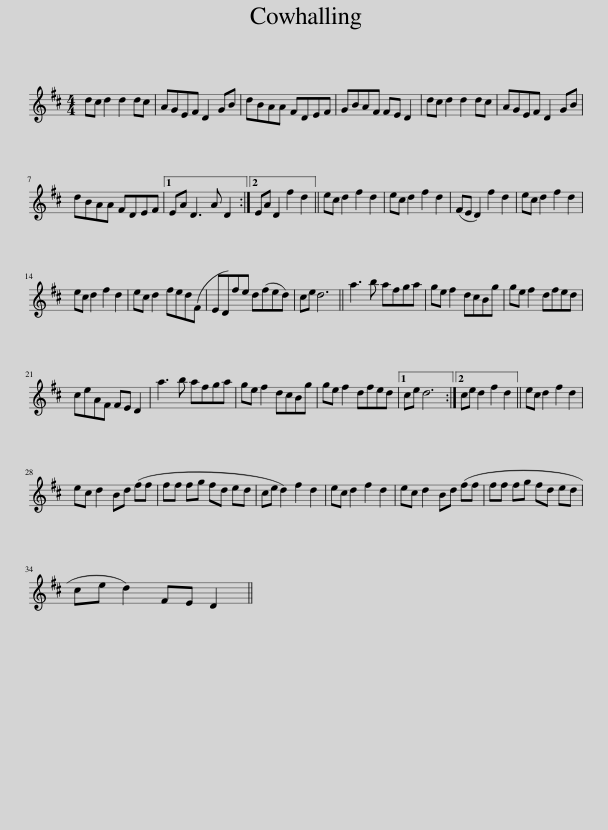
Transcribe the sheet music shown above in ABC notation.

X:1
L:1/8
M:4/4
I:linebreak $
K:D
V:1 treble
V:1
 dc d2 d2 dc | AGEF D2 GB | dBAA FDEF | GBAF FE D2 | dc d2 d2 dc | %5
 AGEF D2 GB |$ dBAA FDEF |1 EA D3 A D2 :|2 EA D2 f2 d2 || ec d2 f2 d2 | %10
 ec d2 f2 d2 | (FE D2) f2 d2 | ec d2 f2 d2 |$ ec d2 f2 d2 | ec d2 fed(F | %15
 ED)fe d(fed) | ce d6 || a3 b afga | ge f2 dcBg | ge f2 dfed |$ %20
 ceAF FE D2 | a3 b afga | ge f2 dcBg | ge f2 dfed |1 ce d6 :|2 %25
 ce d2 f2 d2 || ec d2 f2 d2 |$ ec d2 Bd (ff | ff fg fd ed | ce d2) f2 d2 | %30
 ec d2 f2 d2 | ec d2 Bd (ff | ff fg fd ed |$ ce d2) FE D2 || %34
